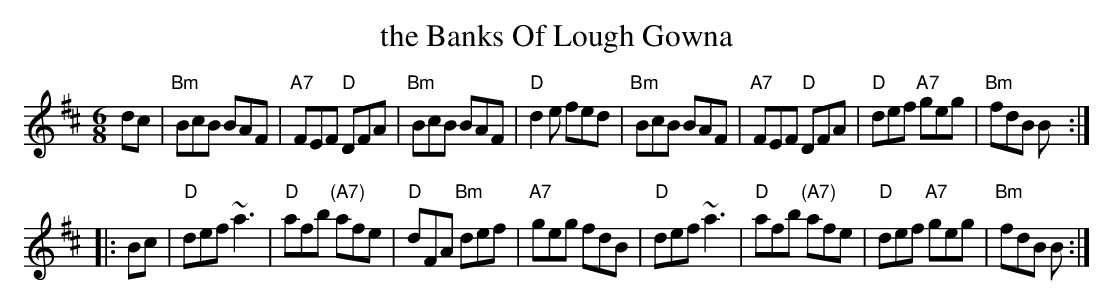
X:1
T: the Banks Of Lough Gowna
M: 6/8
L: 1/8
K: Bm
dc \
| "Bm"BcB BAF | "A7"FEF "D"DFA | "Bm"BcB BAF | "D"d2e fed  \
| "Bm"BcB BAF | "A7"FEF "D"DFA | "D"def "A7"geg | "Bm"fdB B :|
|: Bc \
| "D"def ~a3 | "D"afb "(A7)"afe | "D"dFA "Bm"def | "A7"geg fdB  \
| "D"def ~a3 | "D"afb "(A7)"afe | "D"def "A7"geg | "Bm"fdB B :|
